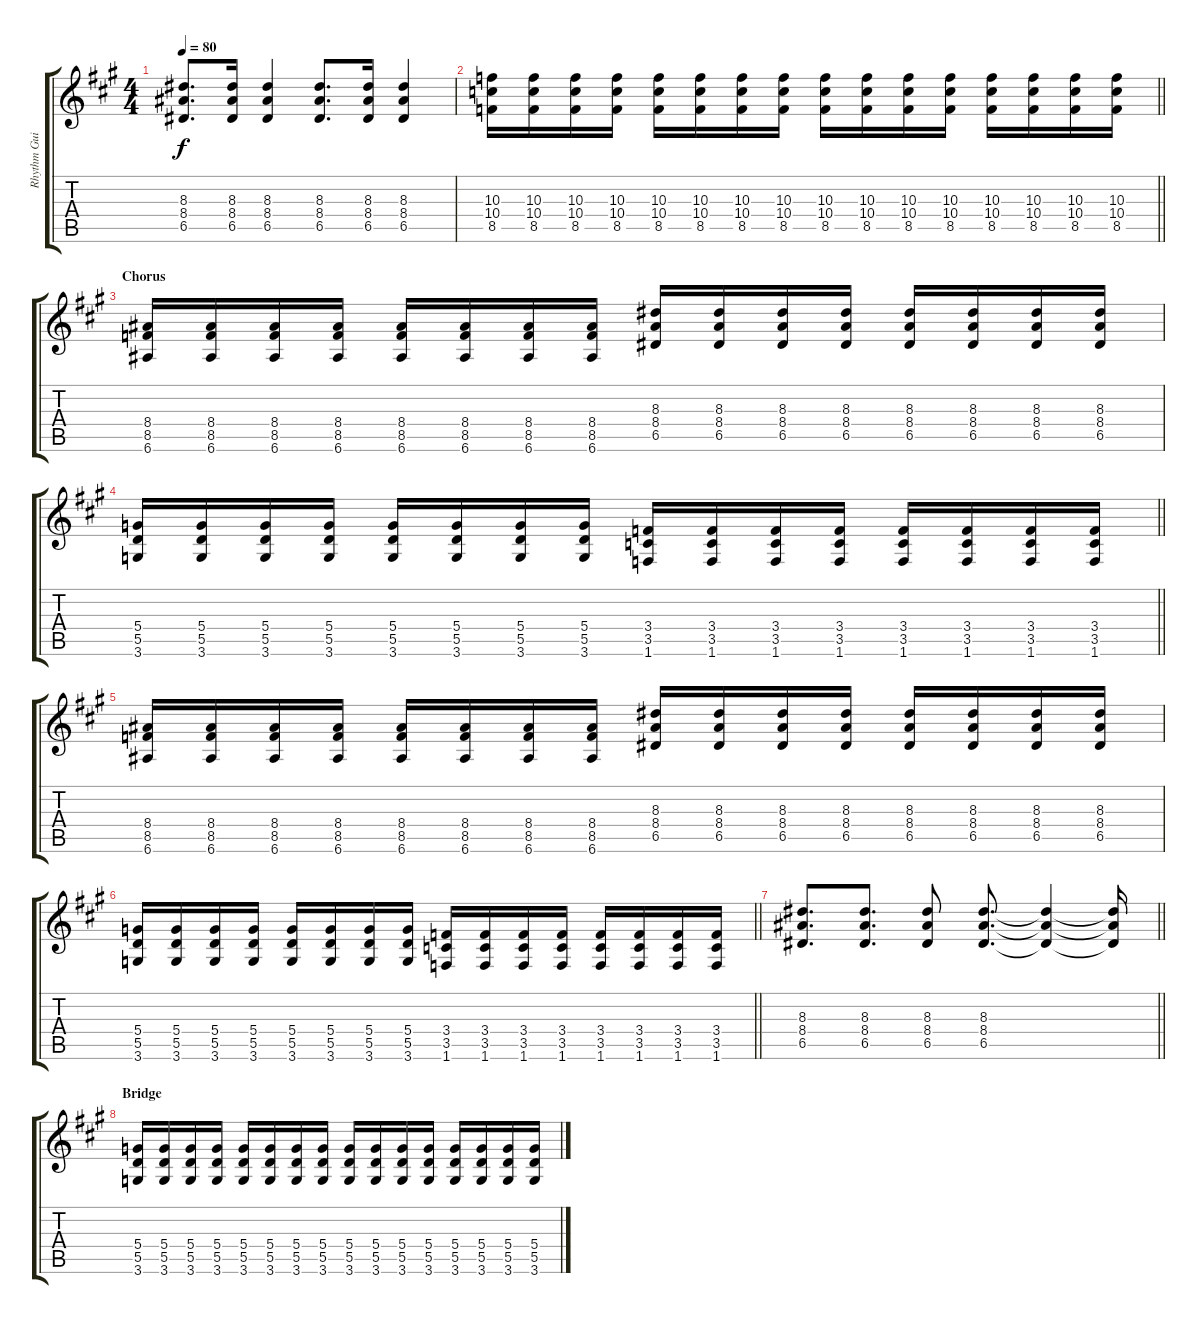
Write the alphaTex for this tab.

\track ("Rhythm Guitar" "Rhythm Gui") {instrument distortionguitar}
\staff {score tabs}
\tuning (E4 B3 G3 D3 A2 E2) {hide}
\ts (4 4)
\tempo 80
\clef g2
\ks a
(8.3 8.4 6.5).8{d dy f} (8.3 8.4 6.5).16 (8.3 8.4 6.5).4 (8.3 8.4 6.5).8{d} (8.3 8.4 6.5).16 (8.3 8.4 6.5).4 |
\barLineRight lightlight
(10.3 10.4 8.5).16 (10.3 10.4 8.5).16 (10.3 10.4 8.5).16 (10.3 10.4 8.5).16 (10.3 10.4 8.5).16 (10.3 10.4 8.5).16 (10.3 10.4 8.5).16 (10.3 10.4 8.5).16 (10.3 10.4 8.5).16 (10.3 10.4 8.5).16 (10.3 10.4 8.5).16 (10.3 10.4 8.5).16 (10.3 10.4 8.5).16 (10.3 10.4 8.5).16 (10.3 10.4 8.5).16 (10.3 10.4 8.5).16 |
\section ("" "Chorus")
(8.4 8.5 6.6).16 (8.4 8.5 6.6).16 (8.4 8.5 6.6).16 (8.4 8.5 6.6).16 (8.4 8.5 6.6).16 (8.4 8.5 6.6).16 (8.4 8.5 6.6).16 (8.4 8.5 6.6).16 (8.3 8.4 6.5).16 (8.3 8.4 6.5).16 (8.3 8.4 6.5).16 (8.3 8.4 6.5).16 (8.3 8.4 6.5).16 (8.3 8.4 6.5).16 (8.3 8.4 6.5).16 (8.3 8.4 6.5).16 |
\barLineRight lightlight
(5.4 5.5 3.6).16 (5.4 5.5 3.6).16 (5.4 5.5 3.6).16 (5.4 5.5 3.6).16 (5.4 5.5 3.6).16 (5.4 5.5 3.6).16 (5.4 5.5 3.6).16 (5.4 5.5 3.6).16 (3.4 3.5 1.6).16 (3.4 3.5 1.6).16 (3.4 3.5 1.6).16 (3.4 3.5 1.6).16 (3.4 3.5 1.6).16 (3.4 3.5 1.6).16 (3.4 3.5 1.6).16 (3.4 3.5 1.6).16 |
(8.4 8.5 6.6).16 (8.4 8.5 6.6).16 (8.4 8.5 6.6).16 (8.4 8.5 6.6).16 (8.4 8.5 6.6).16 (8.4 8.5 6.6).16 (8.4 8.5 6.6).16 (8.4 8.5 6.6).16 (8.3 8.4 6.5).16 (8.3 8.4 6.5).16 (8.3 8.4 6.5).16 (8.3 8.4 6.5).16 (8.3 8.4 6.5).16 (8.3 8.4 6.5).16 (8.3 8.4 6.5).16 (8.3 8.4 6.5).16 |
\barLineRight lightlight
(5.4 5.5 3.6).16 (5.4 5.5 3.6).16 (5.4 5.5 3.6).16 (5.4 5.5 3.6).16 (5.4 5.5 3.6).16 (5.4 5.5 3.6).16 (5.4 5.5 3.6).16 (5.4 5.5 3.6).16 (3.4 3.5 1.6).16 (3.4 3.5 1.6).16 (3.4 3.5 1.6).16 (3.4 3.5 1.6).16 (3.4 3.5 1.6).16 (3.4 3.5 1.6).16 (3.4 3.5 1.6).16 (3.4 3.5 1.6).16 |
\barLineRight lightlight
(8.3 8.4 6.5).8{d} (8.3 8.4 6.5).8{d} (8.3 8.4 6.5).8 (8.3 8.4 6.5).8{d} (8.3{t} 8.4{t} 6.5{t}).4 (8.3{t} 8.4{t} 6.5{t}).16 |
\section ("" "Bridge")
(5.4 5.5 3.6).16 (5.4 5.5 3.6).16 (5.4 5.5 3.6).16 (5.4 5.5 3.6).16 (5.4 5.5 3.6).16 (5.4 5.5 3.6).16 (5.4 5.5 3.6).16 (5.4 5.5 3.6).16 (5.4 5.5 3.6).16 (5.4 5.5 3.6).16 (5.4 5.5 3.6).16 (5.4 5.5 3.6).16 (5.4 5.5 3.6).16 (5.4 5.5 3.6).16 (5.4 5.5 3.6).16 (5.4 5.5 3.6).16
